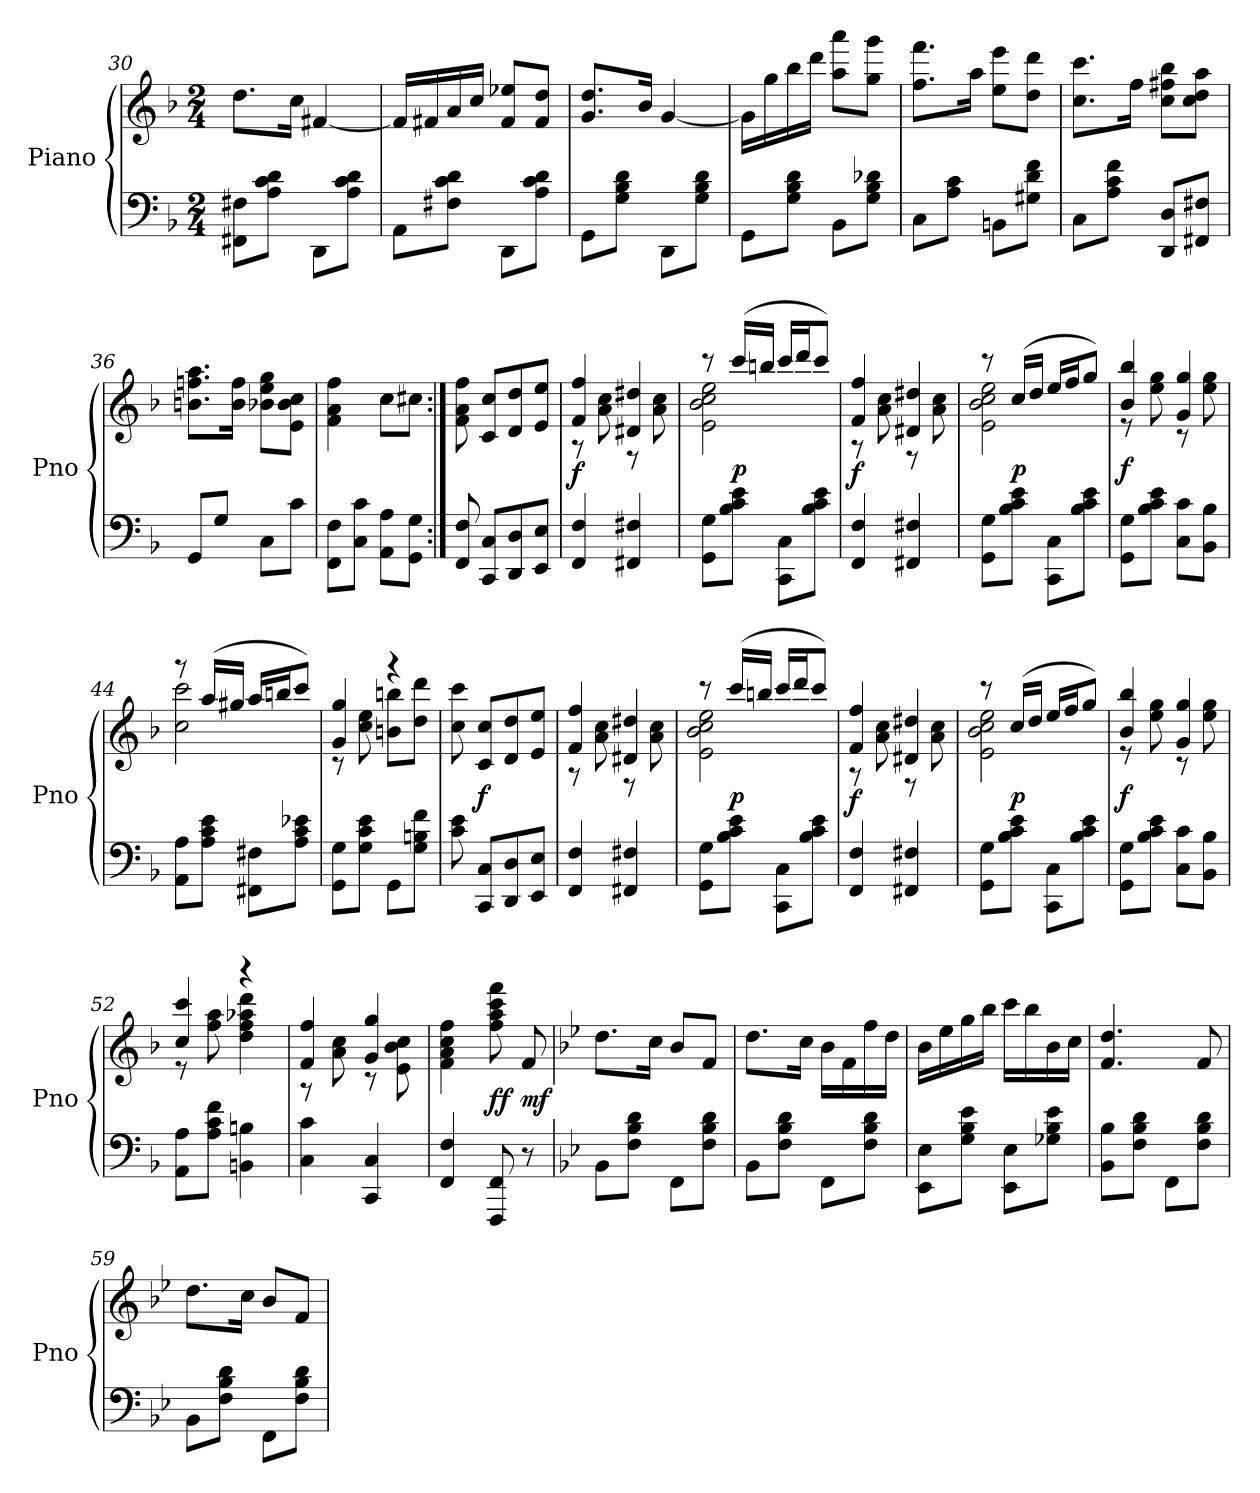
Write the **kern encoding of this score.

**kern	**kern	**dynam
*part1	*part1	*part1
*staff2	*staff1	*staff1/2
*I"Piano	*	*
*I'Pno	*	*
*clefF4	*clefG2	*
*k[b-]	*k[b-]	*
*M2/4	*M2/4	*
=30	=30	=30
8FF#X\ 8F#X\L	8.dd\L	.
8A\ 8c\ 8d\J	.	.
.	16cc\Jk	.
8DD\L	[4f#X/	.
8A\ 8c\ 8d\J	.	.
=31	=31	=31
8AA\L	16f#/LL]	.
.	16f#X/	.
8F#X\ 8c\ 8d\J	16a/	.
.	16cc/JJ	.
8DD\L	8f#/ 8ee-X/L	.
8A\ 8c\ 8d\J	8f#/ 8dd/J	.
=32	=32	=32
8GG\L	8.g/ 8.dd/L	.
8G\ 8B-\ 8d\J	.	.
.	16b-/Jk	.
8DD\L	[4g/	.
8G\ 8B-\ 8d\J	.	.
=33	=33	=33
8GG\L	16g\LL]	.
.	16gg\	.
8G\ 8B-\ 8d\J	16bb-\	.
.	16ddd\JJ	.
8BB-\L	8aa\ 8aaa\L	.
8G\ 8B-\ 8d-X\J	8gg\ 8ggg\J	.
=34	=34	=34
8C\L	8.ff\ 8.fff\L	.
8A\ 8c\J	.	.
.	16aa\Jk	.
8BBn\L	8ee\ 8eee\L	.
8G#X\ 8d\ 8f\J	8dd\ 8ddd\J	.
=35	=35	=35
8C\L	8.cc\ 8.ccc\L	.
8A\ 8c\ 8f\J	.	.
.	16ff\Jk	.
8DD/ 8D/L	8cc\ 8ff#X\ 8bb-\L	.
8FF#X/ 8F#X/J	8cc\ 8dd\ 8aa\J	.
=36	=36	=36
8GG/L	8.bn\ 8.ffn\ 8.aa\L	.
8G/J	.	.
.	16b\ 16ff\Jk	.
8C\L	8b-X\ 8ee\ 8gg\L	.
8c\J	8e\ 8b-\ 8cc\J	.
=37	=37	=37
8FF\ 8F\L	4f\ 4a\ 4ff\	.
8C\ 8c\J	.	.
8AA\ 8A\L	8cc\L	.
8GG\ 8G\J	8cc#X\J	.
=38:|!	=38:|!	=38:|!
8FF/ 8F/	8f\ 8a\ 8ff\	.
8CC/ 8C/L	8c/ 8cc/L	.
8DD/ 8D/	8d/ 8dd/	.
8EE/ 8E/J	8e/ 8ee/J	.
=39	=39	=39
*	*^	*
4FF/ 4F/	4f/ 4ff/	8r	f
.	.	8a\ 8cc\	.
4FF#X/ 4F#X/	4d#X/ 4dd#X/	8r	.
.	.	8a\ 8cc\	.
=40	=40	=40	=40
8GG\ 8G\L	8r	2e\ 2b-\ 2cc\ 2ee\	.
8B-\ 8c\ 8e\J	(16ccc/LL	.	p
.	16bbn/JJ	.	.
8CC\ 8C\L	16ccc/LL	.	.
.	16ddd/J	.	.
8B-\ 8c\ 8e\J	8ccc/J)	.	.
=41	=41	=41	=41
4FF/ 4F/	4f/ 4ff/	8r	f
.	.	8a\ 8cc\	.
4FF#X/ 4F#X/	4d#X/ 4dd#X/	8r	.
.	.	8a\ 8cc\	.
=42	=42	=42	=42
8GG\ 8G\L	8r	2e\ 2b-\ 2cc\ 2ee\	.
8B-\ 8c\ 8e\J	(16cc/LL	.	p
.	16dd/JJ	.	.
8CC\ 8C\L	16ee/LL	.	.
.	16ff/J	.	.
8B-\ 8c\ 8e\J	8gg/J)	.	.
=43	=43	=43	=43
8GG\ 8G\L	4b-/ 4bb-/	8r	f
8B-\ 8c\ 8e\J	.	8ee\ 8gg\	.
8C\ 8c\L	4g/ 4gg/	8r	.
8BB-\ 8B-\J	.	8ee\ 8gg\	.
=44	=44	=44	=44
8AA\ 8A\L	8r	2cc\ 2ccc\	.
8A\ 8c\ 8e\J	(16aa/LL	.	.
.	16gg#X/JJ	.	.
8FF#X\ 8F#X\L	16aa/LL	.	.
.	16bbn/J	.	.
8A\ 8c\ 8e-X\J	8ccc/J)	.	.
=45	=45	=45	=45
8GG\ 8G\L	4g/ 4gg/	8r	.
8G\ 8c\ 8e\J	.	8cc\ 8ee\	.
8GG\L	4r	8bn\ 8bbn\L	.
8G\ 8Bn\ 8f\J	.	8dd\ 8ddd\J	.
*	*v	*v	*
=46	=46	=46
8c\ 8e\	8cc\ 8ccc\	.
8CC/ 8C/L	8c/ 8cc/L	f
8DD/ 8D/	8d/ 8dd/	.
8EE/ 8E/J	8e/ 8ee/J	.
=47	=47	=47
*	*^	*
4FF/ 4F/	4f/ 4ff/	8r	.
.	.	8a\ 8cc\	.
4FF#X/ 4F#X/	4d#X/ 4dd#X/	8r	.
.	.	8a\ 8cc\	.
=48	=48	=48	=48
8GG\ 8G\L	8r	2e\ 2b-\ 2cc\ 2ee\	.
8B-\ 8c\ 8e\J	(16ccc/LL	.	p
.	16bbn/JJ	.	.
8CC\ 8C\L	16ccc/LL	.	.
.	16ddd/J	.	.
8B-\ 8c\ 8e\J	8ccc/J)	.	.
=49	=49	=49	=49
4FF/ 4F/	4f/ 4ff/	8r	f
.	.	8a\ 8cc\	.
4FF#X/ 4F#X/	4d#X/ 4dd#X/	8r	.
.	.	8a\ 8cc\	.
=50	=50	=50	=50
8GG\ 8G\L	8r	2e\ 2b-\ 2cc\ 2ee\	.
8B-\ 8c\ 8e\J	(16cc/LL	.	p
.	16dd/JJ	.	.
8CC\ 8C\L	16ee/LL	.	.
.	16ff/J	.	.
8B-\ 8c\ 8e\J	8gg/J)	.	.
=51	=51	=51	=51
8GG\ 8G\L	4b-/ 4bb-/	8r	f
8B-\ 8c\ 8e\J	.	8ee\ 8gg\	.
8C\ 8c\L	4g/ 4gg/	8r	.
8BB-\ 8B-\J	.	8ee\ 8gg\	.
=52	=52	=52	=52
8AA\ 8A\L	4cc/ 4ccc/	8r	.
8A\ 8c\ 8f\J	.	8ff\ 8aa\	.
4BBn\ 4Bn\	4r	4dd\ 4ff\ 4aa-X\ 4ddd\	.
=53	=53	=53	=53
4C\ 4c\	4f/ 4ff/	8r	.
.	.	8a\ 8cc\	.
4CC/ 4C/	4g/ 4gg/	8r	.
.	.	8e\ 8b-\ 8cc\	.
*	*v	*v	*
=54	=54	=54
4FF/ 4F/	4f\ 4a\ 4cc\ 4ff\	.
8FFF/ 8FF/	8ff\ 8aa\ 8ccc\ 8fff\	ff
8r	8f/	mf
=55	=55	=55
*k[b-e-]	*k[b-e-]	*
8BB-\L	8.dd\L	.
8F\ 8B-\ 8d\J	.	.
.	16cc\Jk	.
8FF\L	8b-/L	.
8F\ 8B-\ 8d\J	8f/J	.
=56	=56	=56
8BB-\L	8.dd\L	.
8F\ 8B-\ 8d\J	.	.
.	16cc\Jk	.
8FF\L	16b-\LL	.
.	16f\	.
8F\ 8B-\ 8d\J	16ff\	.
.	16dd\JJ	.
=57	=57	=57
8EE-\ 8E-\L	16b-\LL	.
.	16ee-\	.
8G\ 8B-\ 8e-\J	16gg\	.
.	16bb-\JJ	.
8EE-\ 8E-\L	16ccc\LL	.
.	16bb-\	.
8G-X\ 8B-\ 8e-\J	16b-\	.
.	16cc\JJ	.
=58	=58	=58
8BB-\ 8B-\L	4.f/ 4.dd/	.
8F\ 8B-\ 8d\J	.	.
8FF\L	.	.
8F\ 8B-\ 8d\J	8f/	.
=59	=59	=59
8BB-\L	8.dd\L	.
8F\ 8B-\ 8d\J	.	.
.	16cc\Jk	.
8FF\L	8b-/L	.
8F\ 8B-\ 8d\J	8f/J	.
=	=	=
*-	*-	*-
